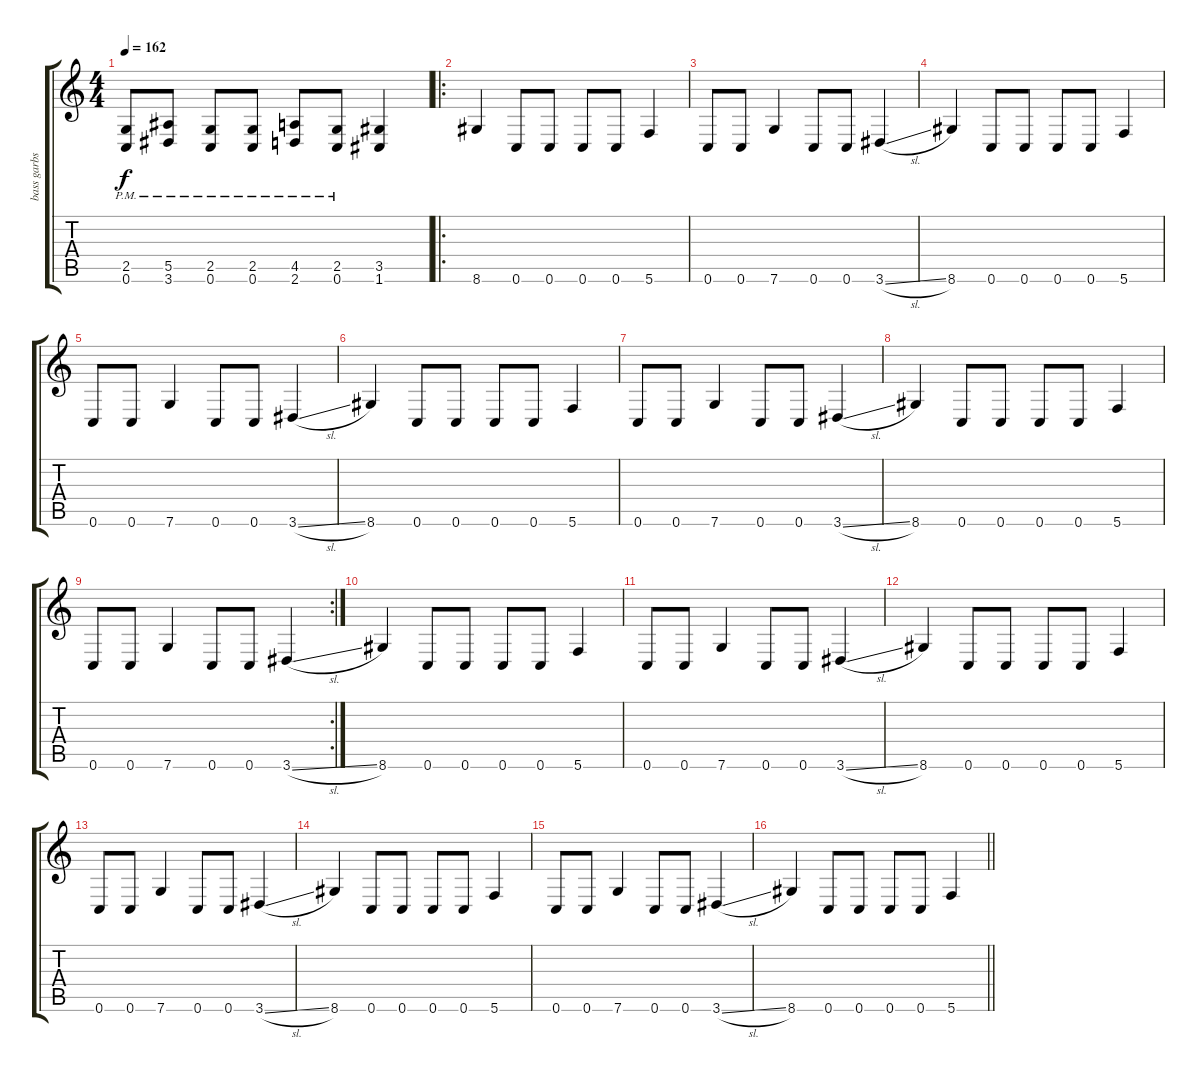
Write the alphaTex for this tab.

\track ("bass garbs" "bass garbs") {instrument slapbass1}
\staff {score tabs}
\tuning (C4 G3 Eb3 Bb2 F2 C2) {hide}
\ts (4 4)
\tempo 162
\clef g2
\ks c
(2.5{pm} 0.6{pm}).8{dy f} (5.5{pm} 3.6{pm}).8 (2.5{pm} 0.6{pm}).8 (2.5{pm} 0.6{pm}).8 (4.5{pm} 2.6{pm}).8 (2.5{pm} 0.6{pm}).8 (3.5 1.6).4 |
\ro
8.6.4 0.6.8 0.6.8 0.6.8 0.6.8 5.6.4 |
0.6.8 0.6.8 7.6.4 0.6.8 0.6.8 3.6{sl}.4 |
8.6.4 0.6.8 0.6.8 0.6.8 0.6.8 5.6.4 |
0.6.8 0.6.8 7.6.4 0.6.8 0.6.8 3.6{sl}.4 |
8.6.4 0.6.8 0.6.8 0.6.8 0.6.8 5.6.4 |
0.6.8 0.6.8 7.6.4 0.6.8 0.6.8 3.6{sl}.4 |
8.6.4 0.6.8 0.6.8 0.6.8 0.6.8 5.6.4 |
\rc 2
0.6.8 0.6.8 7.6.4 0.6.8 0.6.8 3.6{sl}.4 |
8.6.4 0.6.8 0.6.8 0.6.8 0.6.8 5.6.4 |
0.6.8 0.6.8 7.6.4 0.6.8 0.6.8 3.6{sl}.4 |
8.6.4 0.6.8 0.6.8 0.6.8 0.6.8 5.6.4 |
0.6.8 0.6.8 7.6.4 0.6.8 0.6.8 3.6{sl}.4 |
8.6.4 0.6.8 0.6.8 0.6.8 0.6.8 5.6.4 |
0.6.8 0.6.8 7.6.4 0.6.8 0.6.8 3.6{sl}.4 |
\barLineRight lightlight
8.6.4 0.6.8 0.6.8 0.6.8 0.6.8 5.6.4
